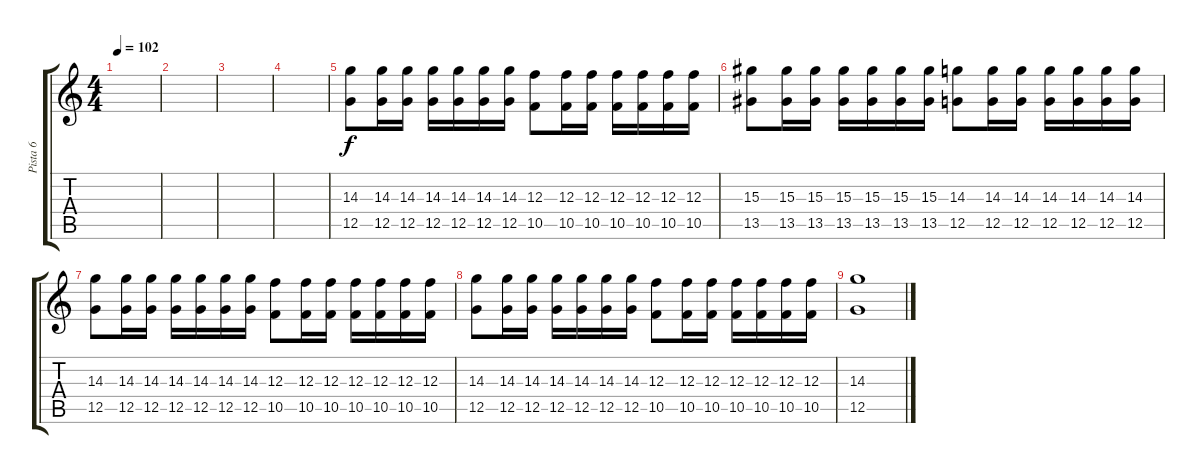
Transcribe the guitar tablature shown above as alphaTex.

\track ("Pista 6" "Pista 6") {instrument distortionguitar}
\staff {score tabs}
\tuning (D4 A3 F3 C3 G2 C2) {hide}
\ts (4 4)
\tempo 102
\clef g2
\ks c
|
|
|
|
(14.3 12.5).8 (14.3 12.5).16 (14.3 12.5).16 (14.3 12.5).16 (14.3 12.5).16 (14.3 12.5).16 (14.3 12.5).16 (12.3 10.5).8 (12.3 10.5).16 (12.3 10.5).16 (12.3 10.5).16 (12.3 10.5).16 (12.3 10.5).16 (12.3 10.5).16 |
(15.3 13.5).8 (15.3 13.5).16 (15.3 13.5).16 (15.3 13.5).16 (15.3 13.5).16 (15.3 13.5).16 (15.3 13.5).16 (14.3 12.5).8 (14.3 12.5).16 (14.3 12.5).16 (14.3 12.5).16 (14.3 12.5).16 (14.3 12.5).16 (14.3 12.5).16 |
(14.3 12.5).8 (14.3 12.5).16 (14.3 12.5).16 (14.3 12.5).16 (14.3 12.5).16 (14.3 12.5).16 (14.3 12.5).16 (12.3 10.5).8 (12.3 10.5).16 (12.3 10.5).16 (12.3 10.5).16 (12.3 10.5).16 (12.3 10.5).16 (12.3 10.5).16 |
(14.3 12.5).8 (14.3 12.5).16 (14.3 12.5).16 (14.3 12.5).16 (14.3 12.5).16 (14.3 12.5).16 (14.3 12.5).16 (12.3 10.5).8 (12.3 10.5).16 (12.3 10.5).16 (12.3 10.5).16 (12.3 10.5).16 (12.3 10.5).16 (12.3 10.5).16 |
(14.3 12.5).1
